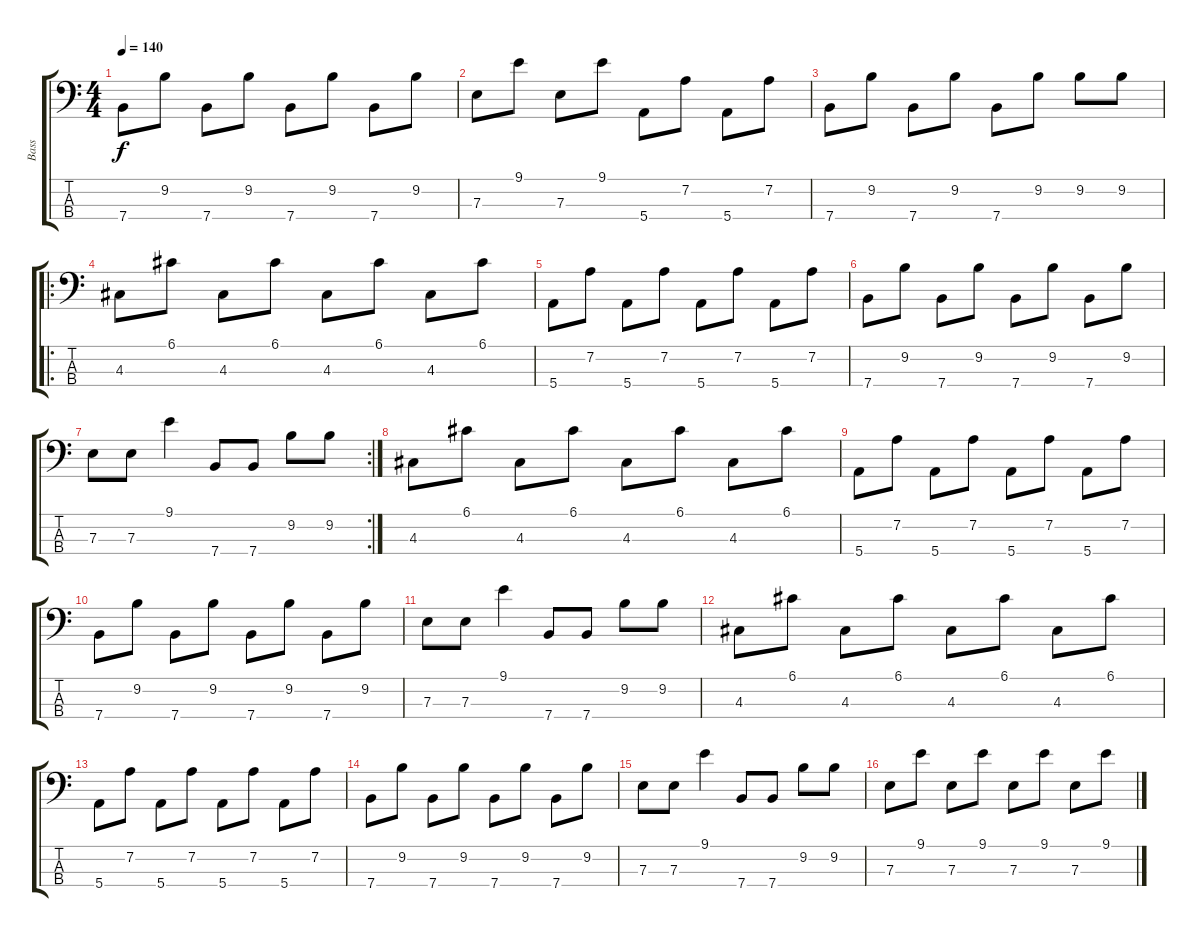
\track ("Bass" "Bass") {instrument electricbasspick}
\staff {score tabs}
\tuning (G2 D2 A1 E1) {hide}
\ts (4 4)
\tempo 140
\clef f4
\ks c
7.4.8{dy f} 9.2.8 7.4.8 9.2.8 7.4.8 9.2.8 7.4.8 9.2.8 |
7.3.8 9.1.8 7.3.8 9.1.8 5.4.8 7.2.8 5.4.8 7.2.8 |
7.4.8 9.2.8 7.4.8 9.2.8 7.4.8 9.2.8 9.2.8 9.2.8 |
\ro
4.3.8 6.1.8 4.3.8 6.1.8 4.3.8 6.1.8 4.3.8 6.1.8 |
5.4.8 7.2.8 5.4.8 7.2.8 5.4.8 7.2.8 5.4.8 7.2.8 |
7.4.8 9.2.8 7.4.8 9.2.8 7.4.8 9.2.8 7.4.8 9.2.8 |
\rc 2
7.3.8 7.3.8 9.1.4 7.4.8 7.4.8 9.2.8 9.2.8 |
4.3.8 6.1.8 4.3.8 6.1.8 4.3.8 6.1.8 4.3.8 6.1.8 |
5.4.8 7.2.8 5.4.8 7.2.8 5.4.8 7.2.8 5.4.8 7.2.8 |
7.4.8 9.2.8 7.4.8 9.2.8 7.4.8 9.2.8 7.4.8 9.2.8 |
7.3.8 7.3.8 9.1.4 7.4.8 7.4.8 9.2.8 9.2.8 |
4.3.8 6.1.8 4.3.8 6.1.8 4.3.8 6.1.8 4.3.8 6.1.8 |
5.4.8 7.2.8 5.4.8 7.2.8 5.4.8 7.2.8 5.4.8 7.2.8 |
7.4.8 9.2.8 7.4.8 9.2.8 7.4.8 9.2.8 7.4.8 9.2.8 |
7.3.8 7.3.8 9.1.4 7.4.8 7.4.8 9.2.8 9.2.8 |
7.3.8 9.1.8 7.3.8 9.1.8 7.3.8 9.1.8 7.3.8 9.1.8
